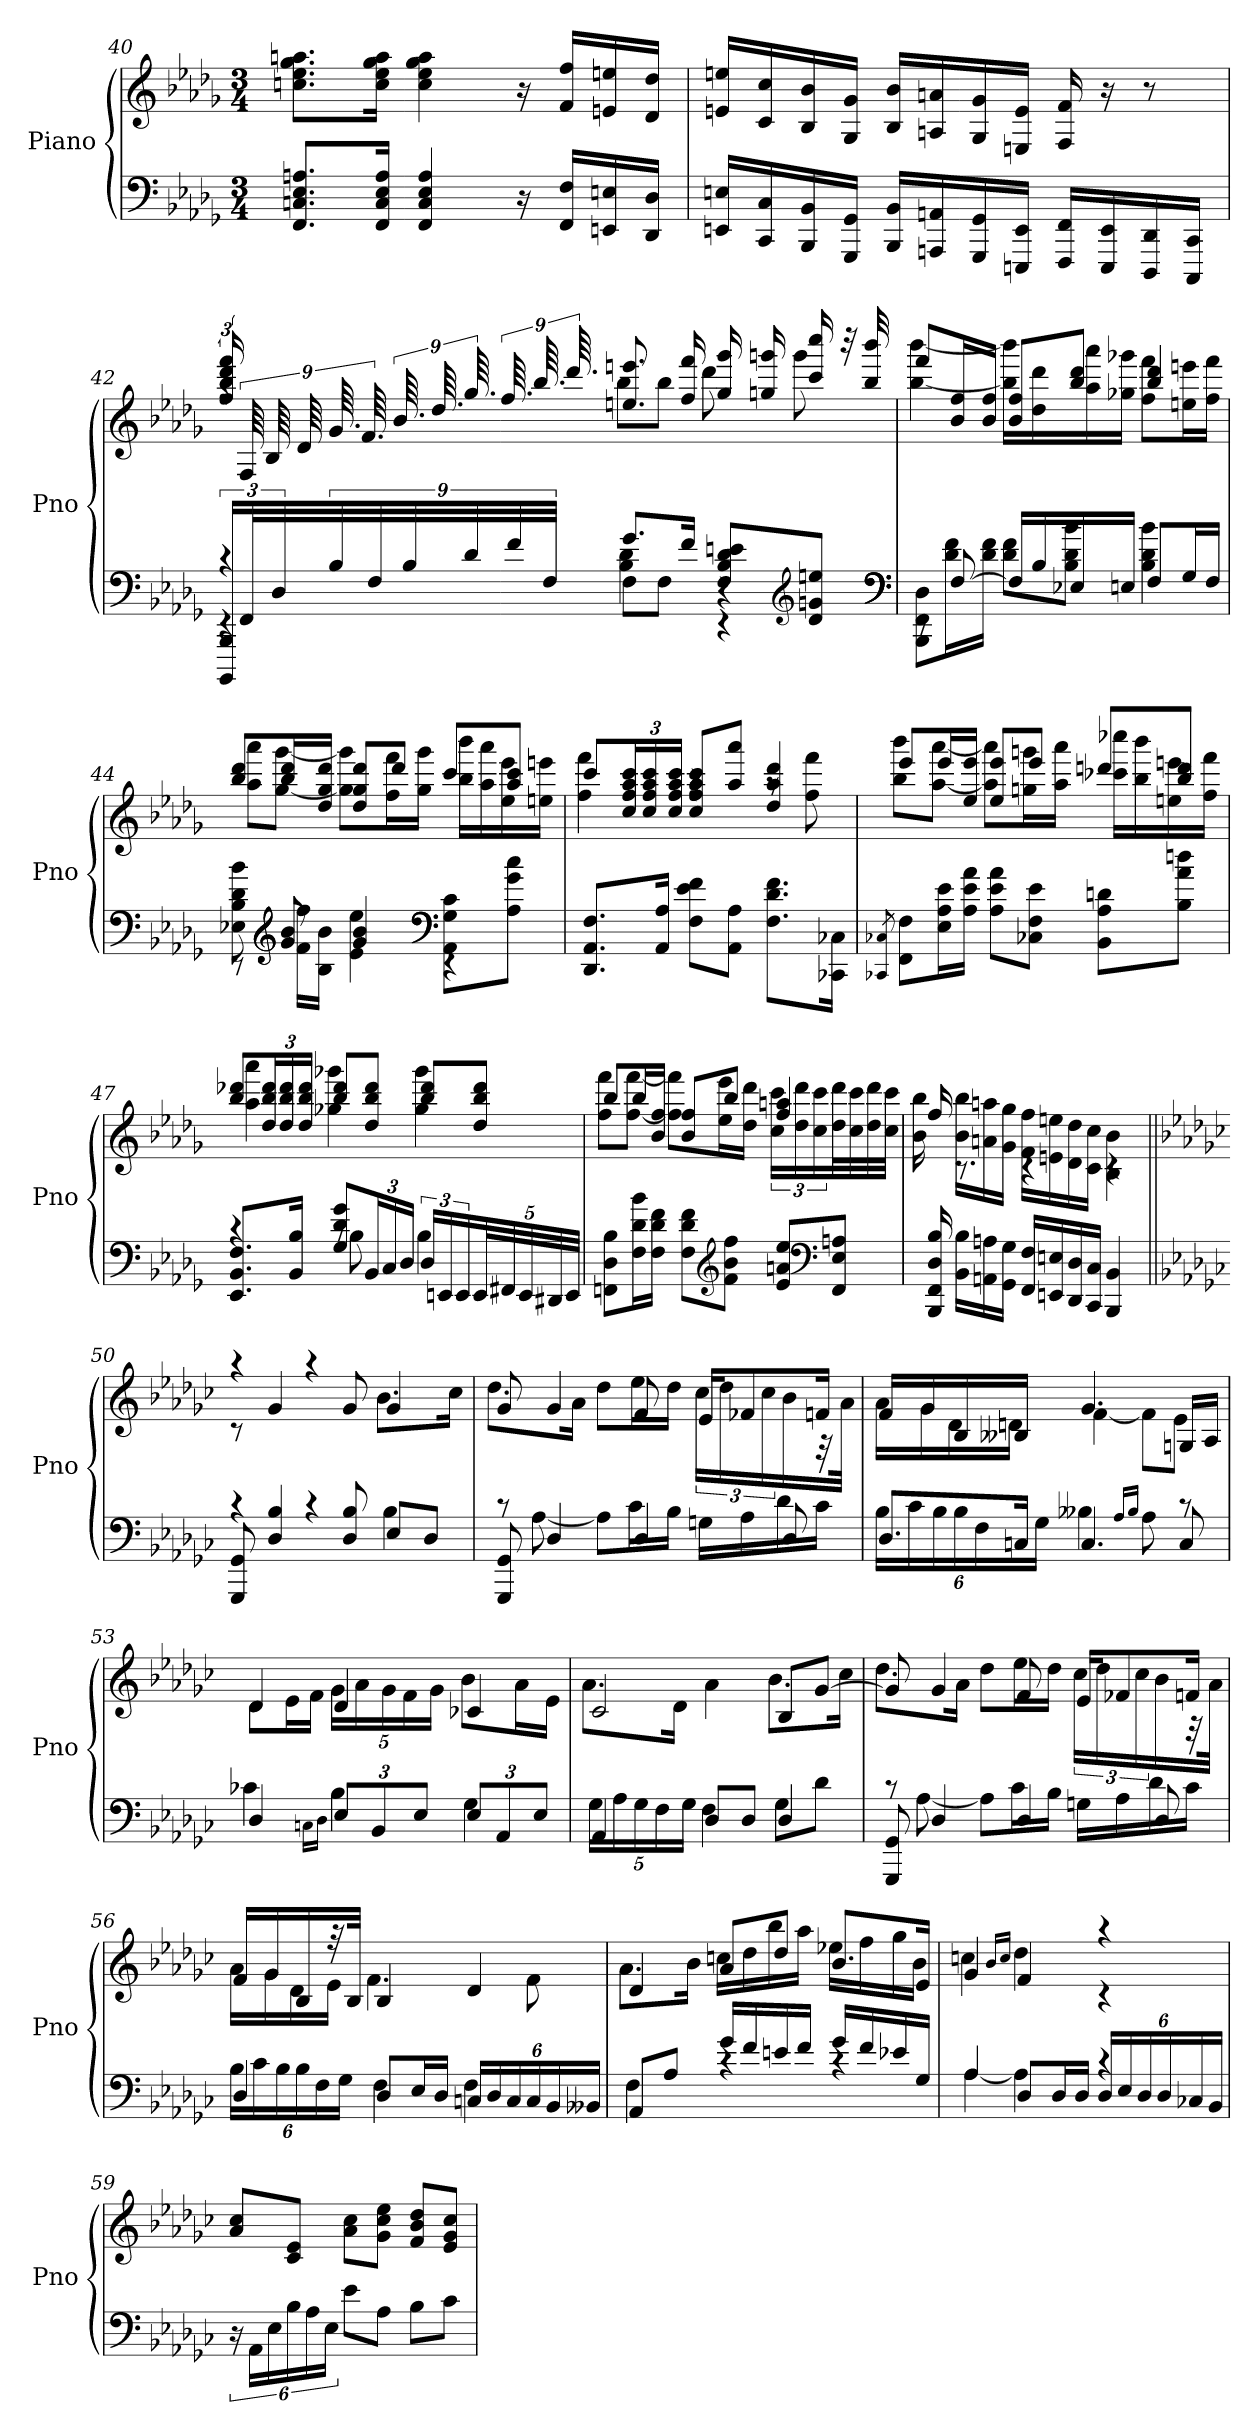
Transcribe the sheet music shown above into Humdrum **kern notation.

**kern	**kern
*part1	*part1
*staff2	*staff1
*I"Piano	*
*I'Pno	*
*clefF4	*clefG2
*k[b-e-a-d-g-]	*k[b-e-a-d-g-]
*b-:	*b-:
*M3/4	*M3/4
=40	=40
8.FF 8.Cn 8.E- 8.AnL	8.ccn 8.ee- 8.gg- 8.aanL
16FF 16C 16E- 16AJk	16cc 16ee- 16gg- 16aaJk
4FF 4C 4E- 4A	4cc 4ee- 4gg- 4aa
16r	16r
16FF 16FLL	16f 16ffLL
16EEn 16En	16en 16een
16DD- 16D-JJ	16d- 16dd-JJ
=41	=41
16EEn 16EnLL	16en 16eenLL
16CC 16C	16c 16cc
16BBB- 16BB-	16B- 16b-
16GGG- 16GG-JJ	16G- 16g-JJ
16BBB- 16BB-LL	16B- 16b-LL
16AAAn 16AAn	16An 16an
16GGG- 16GG-	16G- 16g-
16EEEn 16EEJJ	16En 16eJJ
16FFF 16FFLL	16F 16f
16EEE 16EE	16r
16DDD- 16DD-	8r
16CCC 16CCJJ	.
=42	=42
*^	*^
*	*^	*	*
24BBBB-/ 24BBB-/LL	4rEE	4rc	24ff 24bb- 24ddd- 24fffLL	4raa
48FF/L	.	.	72FLL	.
.	.	.	72B-	.
48D-/	.	.	.	.
.	.	.	72d-	.
36B-/	.	.	72.g-	.
.	.	.	72.f	.
36F/	.	.	.	.
.	.	.	72.b-	.
36B-/	.	.	.	.
.	.	.	72.dd-	.
36d-/	.	.	72.gg-	.
.	.	.	72.ff	.
36f/	.	.	.	.
.	.	.	72.bb-	.
36F/JJJ	.	.	.	.
.	.	.	72.ddd-	.
8F\L	4B- 4d-	8.g-L	8.een 8.eeenL	8bb-L
8F\J	.	.	.	8bb-J
.	.	16fJk	16ff 16fffJk	.
4r	4rEE	8F 8B- 8d- 8enL	16gg- 16ggg-LL	8ddd-
.	.	.	16ggn 16gggn	.
*clefG2	*	*	*	*
.	.	8d- 8gn 8eenJ	16ccc 16cccc	8ggg
.	.	.	32r	.
.	.	.	32bb- 32bbb-JJk	.
*v	*v	*v	*	*
*clefF4	*	*
=43	=43	=43
*^	*	*
8rEE	8BBB- 8FF 8D-L	8fffL	[4bb- [4bbb-
[8F	16d- 16fL	16b- 16ffL	.
.	16d- 16fJJ	16b- 16ffJJ	.
16FLL]	8d- 8fL	8b- 8ffL	16bb-] 16bbb-]LL
16B-	.	.	16dd- 16ddd-
16E-X	8B- 8d- 8b-J	8bb- 8ddd-J	16aa- 16aaa-
16EnJJ	.	.	16gg-X 16ggg-XJJ
8FL	4B- 4d- 4b-	4bb- 4ddd-	8ff 8fffL
16G-L	.	.	16een 16eeenL
16FJJ	.	.	16ff 16fffJJ
=44	=44	=44	=44
8rEE	8E-X 8B- 8d- 8b-	8bb- 8ddd-L	8aa- 8aaa-L
*clefG2	*	*	*
8g- 8b-	16f 16ffLL	16bb- 16ddd-L	[8gg- [8ggg-J
.	16B- 16b-JJ	16dd- 16gg- 16ddd-JJ	.
4g- 4b-	4e- 4ee-	8dd- 8gg- 8ddd-L	8gg-] 8ggg-]L
.	.	8ddd-J	16ff 16fffL
.	.	.	16gg- 16ggg-JJ
*clefF4	*	*	*
4rEE	8AA- 8G- 8cL	8cccL	16bb- 16bbb-LL
.	.	.	16aa- 16aaa-
.	8A- 8g- 8ccJ	8aa- 8cccJ	16ee- 16eee-
.	.	.	16een 16eeenJJ
*v	*v	*	*
=45	=45	=45
8.DD- 8.AA- 8.FL	8cccL	4ff 4fff
.	24cc 24ff 24aa- 24cccL	.
.	24cc 24ff 24aa- 24ccc	.
16AA- 16A-Jk	.	.
.	24cc 24ff 24aa- 24cccJJ	.
8F 8e- 8fL	8cc 8ff 8aa- 8cccL	4raa
8AA- 8A-J	8aa- 8aaa-J	.
8.F 8.d- 8.fL	4dd- 4aa- 4ddd-	8raa
.	.	8ff 8fff
16CC-X 16C-XJk	.	.
=46	=46	=46
8qCC-X/ 8qC-X/	.	.
8FF 8FL	8eee-L	8bb- 8bbb-L
16E- 16A- 16e-L	16eee-L	[8aa- [8aaa-J
16A- 16e- 16a-JJ	16ee- 16eee-JJ	.
8A- 8e- 8a-L	8ee- 8eee-L	8aa-] 8aaa-]L
8C-X 8F 8e-J	8eee-J	16ggn 16gggnL
.	.	16aa- 16aaa-JJ
8BB- 8A- 8dnL	8dddnL	16ccc-X 16cccc-XLL
.	.	16bb- 16bbb-
8B- 8a- 8ddnJ	8bb- 8dddJ	16een 16eeen
.	.	16ff 16fffJJ
=47	=47	=47
*^	*	*
8.EE- 8.BB- 8.FL	4rc	8bb- 8ddd-XL	4aa- 4aaa-
.	.	24dd- 24bb- 24ddd-L	.
.	.	24dd- 24bb- 24ddd-	.
16BB- 16B-Jk	.	.	.
.	.	24dd- 24bb- 24ddd-JJ	.
8G- 8d- 8g-L	8rc	8bb- 8ddd-L	4gg-X 4ggg-X
24BB-L	8B-	8dd- 8bb- 8ddd-J	.
24C	.	.	.
24D-JJ	.	.	.
24D-LL	4B-	8bb- 8ddd-L	4gg- 4ggg-
24EEn	.	.	.
24EE	.	.	.
40EEL	.	8dd- 8bb- 8ddd-J	.
40FF#X	.	.	.
40EE	.	.	.
40DD#X	.	.	.
40EEJJJ	.	.	.
*v	*v	*	*
=48	=48	=48
8FFn 8D- 8B-L	8bb-L	8ff 8fffL
16F 16d- 16b-L	16bb-L	[8ff [8fffJ
16F 16d- 16fJJ	16b- 16ffJJ	.
8F 8d- 8fL	8b- 8ffL	8ff] 8fff]L
*clefG2	*	*
8f 8b- 8ffJ	8bb-J	16ee- 16eee-L
.	.	16dd- 16ddd-JJ
8e- 8an 8ee-L	4ff 4aan	24cc 24cccLL
.	.	24dd- 24ddd-
.	.	24cc 24ccc
*clefF4	*	*
8FF 8E- 8AnJ	.	32dd- 32ddd-L
.	.	32cc 32ccc
.	.	32dd- 32ddd-
.	.	32cc 32cccJJJ
=49	=49	=49
16BBB- 16FF 16D- 16B-	16ff	16b- 16bb-
16BB- 16B-LL	8.rc	16b- 16bb-LL
16AAn 16An	.	16an 16aan
16GG- 16G-JJ	.	16g- 16gg-JJ
16FF 16FLL	4rc	16f 16ffLL
16EEn 16En	.	16en 16een
16DD- 16D-	.	16d- 16dd-
16CC 16CJJ	.	16c 16ccJJ
4BBB- 4BB-	4rc	4B- 4b-
=50||	=50||	=50||
*k[b-e-a-d-g-c-]	*k[b-e-a-d-g-c-]	*
*^	*	*
8GGG- 8GG-	4rc	8rc	4raa
4D- 4B-	.	4g-	.
.	4rc	.	4raa
8D- 8B-	.	8g-	.
8E-L	4B-	4g-	8.b-L
8D-J	.	.	.
.	.	.	16cc-Jk
=51	=51	=51	=51
8GGG- 8GG-	8rc	8g-	8.dd-L
4D-	[8A-	4g-	.
.	.	.	16a-Jk
.	8A-L]	.	8dd-L
4D-	16c-L	8f	16ee-L
.	16B-JJ	.	16dd-JJ
.	16GnLL	16e-KL	24cc-LL
.	.	.	24dd-
.	16A-	8f-X	.
.	.	.	24cc-
8D-	16d-	.	16b-
.	16c-JJ	16fnJk	32r
.	.	.	32a-JJk
=52	=52	=52	=52
8.D-L	24B-LL	16fLL	16a-LL
.	24c-	.	.
.	.	16g-	16g-
.	24B-	.	.
.	24B-	16B-	16d-
.	24F	.	.
16CnJk	.	16B--XJJ	16dnJJ
.	24G-JJ	.	.
4.C	4B--X	4.g-	[4f
.	16qqA-/LL	.	.
.	16qqB--/JJ	.	.
.	8A-	.	8fL]
8C	8rc	16GnLL	8e-J
.	.	16A-JJ	.
=53	=53	=53	=53
4D-	4c-X	4d-	8d-L
.	.	.	16e-L
.	.	.	16fJJ
16qqCn\LL	.	.	.
16qqD-\JJ	.	.	.
12E-L	4B-	4d-	20g-LL
.	.	.	20a-
12BB-	.	.	.
.	.	.	20g-
.	.	.	20f
12E-J	.	.	.
.	.	.	20g-JJ
12E-L	4G-	4c-X	8b-L
12AA-	.	.	.
.	.	.	16a-L
12E-J	.	.	.
.	.	.	16e-JJ
=54	=54	=54	=54
4AA-	20G-LL	2c-	8.a-L
.	20A-	.	.
.	20G-	.	.
.	20F	.	.
.	.	.	16d-Jk
.	20G-JJ	.	.
8D-L	4F	.	4a-
8D-J	.	.	.
4D-	8G-L	8B-L	8.b-L
.	8d-J	[8g-J	.
.	.	.	16cc-Jk
=55	=55	=55	=55
8GGG- 8GG-	8rc	8g-]	8.dd-L
4D-	[8A-	4g-	.
.	.	.	16a-Jk
.	8A-L]	.	8dd-L
4D-	16c-L	8f	16ee-L
.	16B-JJ	.	16dd-JJ
.	16GnLL	16e-KL	24cc-LL
.	.	.	24dd-
.	16A-	8f-X	.
.	.	.	24cc-
8D-	16d-	.	16b-
.	16c-JJ	16fnJk	32r
.	.	.	32a-JJk
=56	=56	=56	=56
4D-	24B-LL	16fLL	16a-LL
.	24c-	.	.
.	.	16g-	16g-
.	24B-	.	.
.	24B-	16B-	16d-
.	24F	.	.
.	.	32r	16e-JJ
.	24G-JJ	.	.
.	.	32B-JJk	.
8D-L	4F	4B-	4.f
16E-L	.	.	.
16D-JJ	.	.	.
24CnLL	4F	4d-	.
24D-	.	.	.
24C	.	.	.
24C	.	.	8f
24BB-	.	.	.
24BB--XJJ	.	.	.
=57	=57	=57	=57
8AA-L	4F	4d-	8.a-L
8A-J	.	.	.
.	.	.	16b-Jk
16g-LL	4rc	8a-L	16ccnLL
16f	.	.	16dd-
16en	.	8dd-J	16bb-
16fJJ	.	.	16aa-JJ
16g-LL	4rc	8.b-L	16ee-XLL
16f	.	.	16ff
16e-X	.	.	16gg-
16G-JJ	.	16e-Jk	16b-JJ
=58	=58	=58	=58
4A-	[4A-	4g-	4ccn
.	.	.	16qqb-/LL
.	.	.	16qqcc/JJ
8D-L	4A-]	4f	4dd-
16D-L	.	.	.
16D-JJ	.	.	.
24D-LL	4rc	4rc	4raa
24E-	.	.	.
24D-	.	.	.
24D-	.	.	.
24C-X	.	.	.
24BB-JJ	.	.	.
*v	*v	*	*
*	*v	*v
=59	=59
24r	8a- 8cc-L
24AA-LL	.
24E-	.
24B-	8c- 8e-J
24A-	.
24E-JJ	.
8e-L	8a- 8cc-L
8A-J	8g- 8cc- 8ee-J
8B-L	8f 8b- 8dd-L
8c-J	8e- 8g- 8cc-J
=	=
*-	*-
